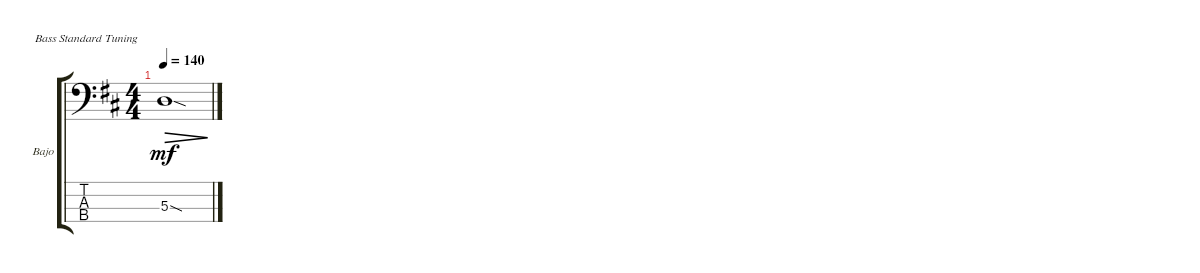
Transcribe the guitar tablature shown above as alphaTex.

\defaultSystemsLayout 4
\bracketExtendMode groupsimilarinstruments
\firstSystemTrackNameOrientation horizontal
\otherSystemsTrackNameOrientation horizontal
\track ("Bajo" "Bajo") {instrument electricbassfinger}
\staff {score tabs}
\tuning (G2 D2 A1 E1)
\ts (4 4)
\tempo 140
\clef f4
\ks d
5.3{sod}.1{dec dy mf}
